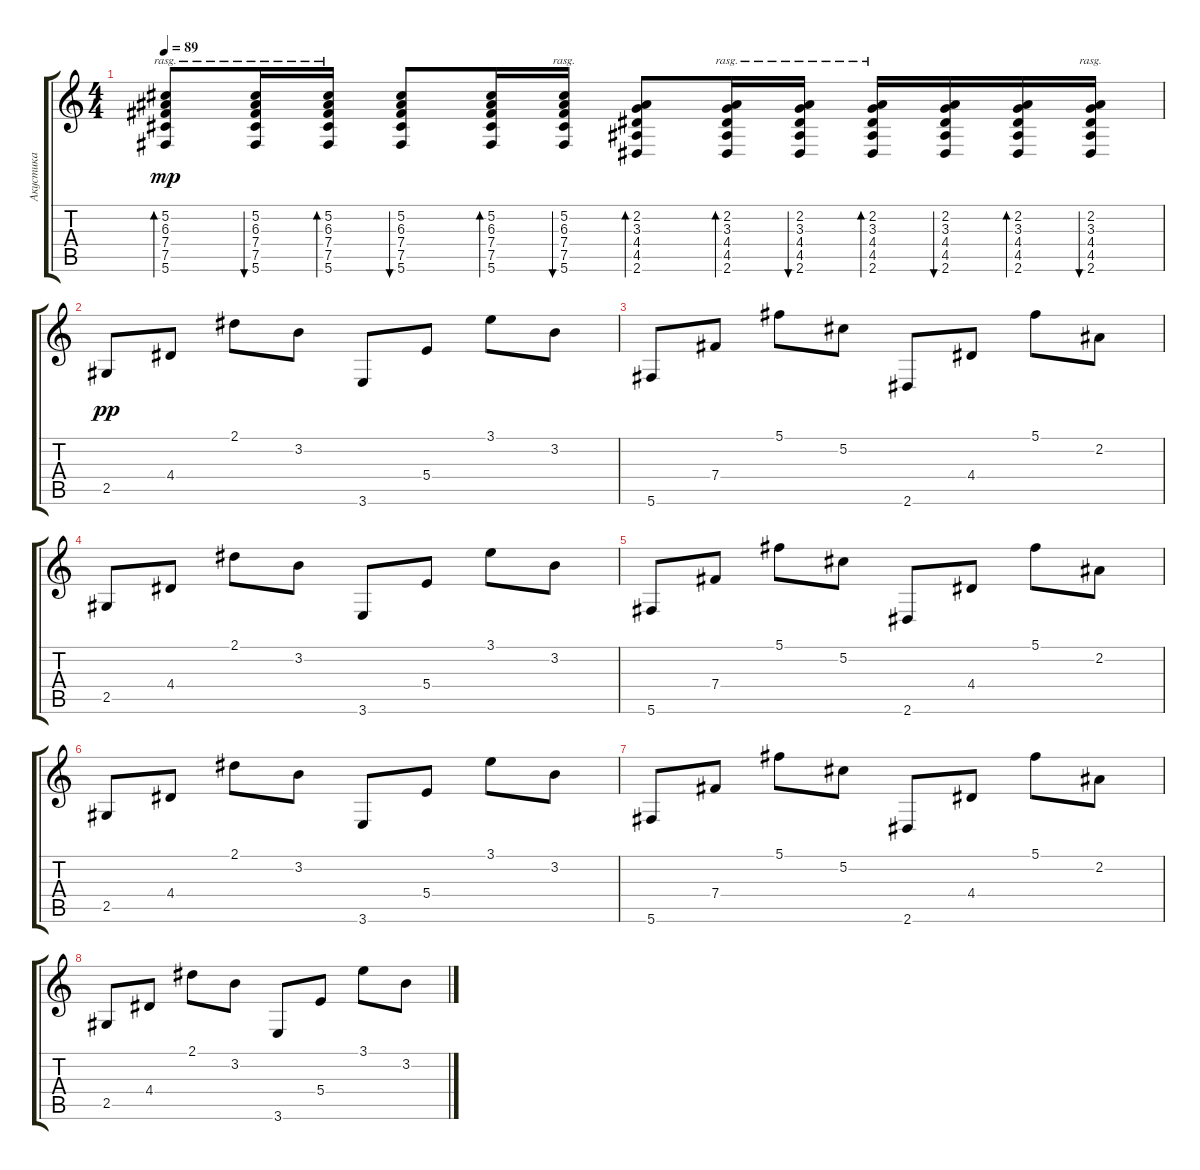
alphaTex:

\track ("Акустика" "Акустика") {instrument acousticguitarsteel}
\staff {score tabs}
\tuning (Db4 Ab3 E3 B2 Gb2 Db2) {hide}
\ts (4 4)
\tempo 89
\clef g2
\ks c
(5.2 6.3 7.4 7.5 5.6).8{bd 30 rasg ii dy mp} (5.2 6.3 7.4 7.5 5.6).16{bu 30 rasg ii} (5.2 6.3 7.4 7.5 5.6).16{bd 30 rasg ii} (5.2 6.3 7.4 7.5 5.6).8{bu 30} (5.2 6.3 7.4 7.5 5.6).16{bd 30} (5.2 6.3 7.4 7.5 5.6).16{bu 30 rasg ii} (2.2 3.3 4.4 4.5 2.6).8{bd 30} (2.2 3.3 4.4 4.5 2.6).16{bd 30 rasg ii} (2.2 3.3 4.4 4.5 2.6).16{bu 30 rasg ii} (2.2 3.3 4.4 4.5 2.6).16{bd 30 rasg ii} (2.2 3.3 4.4 4.5 2.6).16{bu 60} (2.2 3.3 4.4 4.5 2.6).16{bd 60} (2.2 3.3 4.4 4.5 2.6).16{bu 30 rasg ii} |
2.5.8{dy pp} 4.4.8 2.1.8 3.2.8 3.6.8 5.4.8 3.1.8 3.2.8 |
5.6.8 7.4.8 5.1.8 5.2.8 2.6.8 4.4.8 5.1.8 2.2.8 |
2.5.8 4.4.8 2.1.8 3.2.8 3.6.8 5.4.8 3.1.8 3.2.8 |
5.6.8 7.4.8 5.1.8 5.2.8 2.6.8 4.4.8 5.1.8 2.2.8 |
2.5.8 4.4.8 2.1.8 3.2.8 3.6.8 5.4.8 3.1.8 3.2.8 |
5.6.8 7.4.8 5.1.8 5.2.8 2.6.8 4.4.8 5.1.8 2.2.8 |
2.5.8 4.4.8 2.1.8 3.2.8 3.6.8 5.4.8 3.1.8 3.2.8
